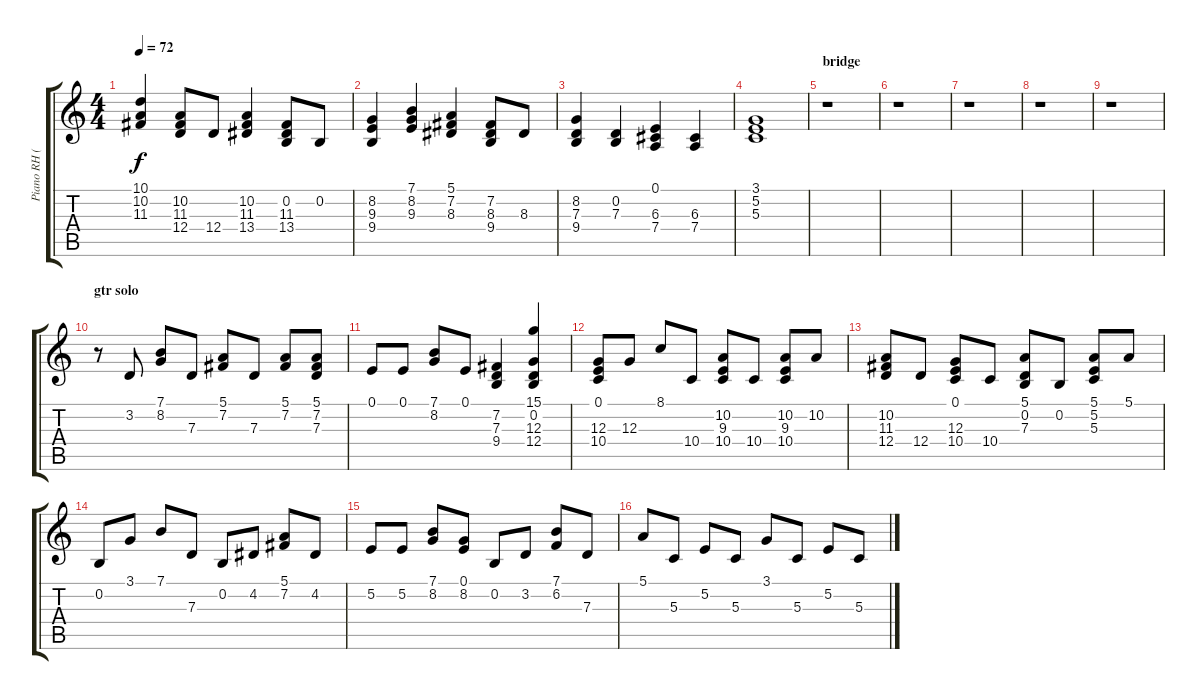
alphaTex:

\track ("Piano RH (Mercury)" "Piano RH (") {instrument brightacousticpiano}
\staff {score tabs}
\tuning (E4 B3 G3 D3 A2 E2) {hide}
\ts (4 4)
\tempo 72
\clef g2
\ks c
(10.1 10.2 11.3).4{dy f} (10.2 11.3 12.4).8 12.4.8 (10.2 11.3 13.4).4 (0.2 11.3 13.4).8 0.2.8 |
(8.2 9.3 9.4).4 (7.1 8.2 9.3).4 (5.1 7.2 8.3).4 (7.2 8.3 9.4).8 8.3.8 |
(8.2 7.3 9.4).4 (0.2 7.3).4 (0.1 6.3 7.4).4 (6.3 7.4).4 |
(3.1 5.2 5.3).1 |
\section ("" "bridge")
r.1 |
r.1 |
r.1 |
r.1 |
r.1 |
\section ("" "gtr solo")
r.8 3.2.8 (7.1 8.2).8 7.3.8 (5.1 7.2).8 7.3.8 (5.1 7.2).8 (5.1 7.2 7.3).8 |
0.1.8 0.1.8 (7.1 8.2).8 0.1.8 (7.2 7.3 9.4).4 (15.1 0.2 12.3 12.4).4 |
(0.1 12.3 10.4).8 12.3.8 8.1.8 10.4.8 (10.2 9.3 10.4).8 10.4.8 (10.2 9.3 10.4).8 10.2.8 |
(10.2 11.3 12.4).8 12.4.8 (0.1 12.3 10.4).8 10.4.8 (5.1 0.2 7.3).8 0.2.8 (5.1 5.2 5.3).8 5.1.8 |
0.2.8 3.1.8 7.1.8 7.3.8 0.2.8 4.2.8 (5.1 7.2).8 4.2.8 |
5.2.8 5.2.8 (7.1 8.2).8 (0.1 8.2).8 0.2.8 3.2.8 (7.1 6.2).8 7.3.8 |
5.1.8 5.3.8 5.2.8 5.3.8 3.1.8 5.3.8 5.2.8 5.3.8
